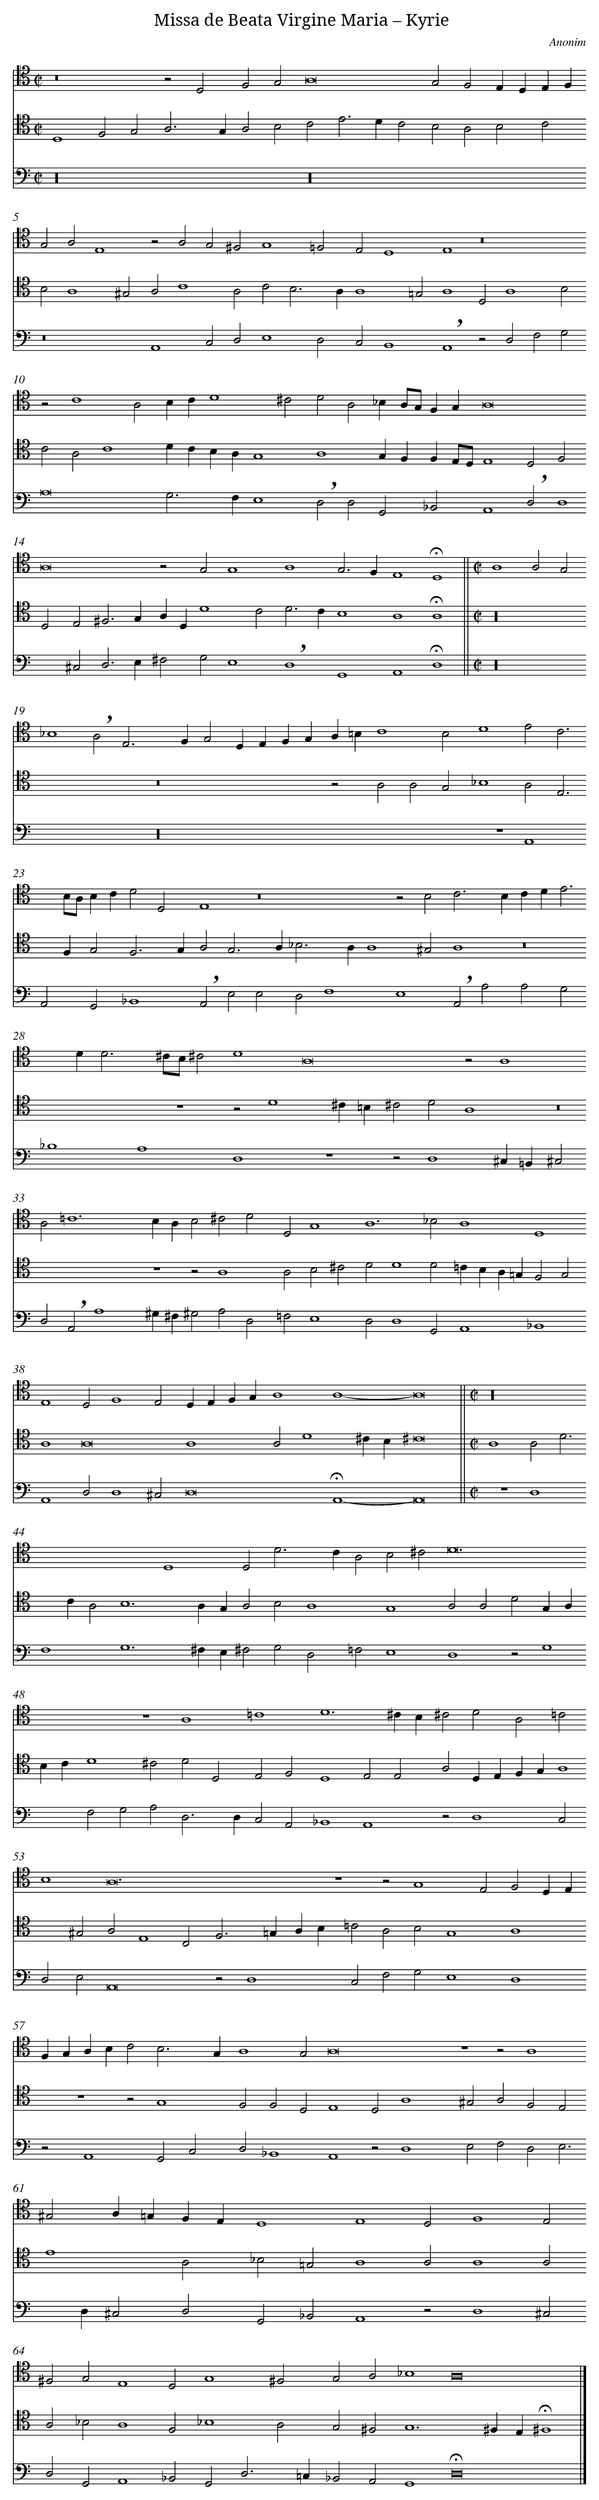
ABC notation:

X:1
T: Missa de Beata Virgine Maria – Kyrie
C: Anonim
L: 1/4
M: C|
V: 1 clef=tenor
V: 2 clef=tenor
V: 3 clef=bass
K: C
[V:1] z8 [|]
[V:2] D,4F,2G,2 [|]
[V:3] z16 [|]
[V:1] z2D,2F,2G,2 [|]
[V:2] A,2>G,2A,2B,2 [|]
[V:3]  [|]
[V:1] A,8 [|]
[V:2] C2E2>D2C2 [|]
[V:3] z16 [|]
[V:1] G,2F,2E,D,E,F, [|]
[V:2] B,2A,2B,2C2 [|]
[V:3]  [|]
[V:1] G,2A,2E,4 [|]
[V:2] B,2A,4^G,2 [|]
[V:3] z8 [|]
[V:1] z2A,2G,2^F,2 [|]
[V:2] A,2C4A,2 [|]
[V:3] A,,4C,2D,2 [|]
[V:1] G,4=F,2E,2 [|]
[V:2] C2B,2>A,2A,4 [|]
[V:3] E,4D,2C,2 [|]
[V:1] D,4E,4 [|]
[V:2] =G,2A,4 [|]
[V:3] B,,4!breath!A,,4 [|]
[V:1] z8 [|]
[V:2] D,2A,4B,2 [|]
[V:3] z2D,2F,2G,2 [|]
[V:1] z2C4A,2 [|]
[V:2] C2A,2C4 [|]
[V:3] A,8 [|]
[V:1] B,CD4^C2 [|]
[V:2] DCB,A,G,4 [|]
[V:3] G,2>F,2E,4 [|]
[V:1] D2A,2_B,A,/G,/F,G, [|]
[V:2] A,4G,F,F,E,/D,/ [|]
[V:3] !breath!D,2D,2G,,2_B,,2 [|]
[V:1] A,8 [|]
[V:2] E,4D,2F,2 [|]
[V:3] A,,4!breath!D,2D,4 [|]
[V:1] A,8 [|]
[V:2] D,2E,2^F,3G, [|]
[V:3] ^C,2D,3E, [|]
[V:1] z2G,2G,4 [|]
[V:2] A,D,D4C2 [|]
[V:3] ^F,2G,2E,4 [|]
[V:1] A,4G,3F, [|]
[V:2] D2>C2B,4 [|]
[V:3] !breath!D,4G,,4 [|]
[V:1] E,4!fermata!D,4 ||
[V:2] A,4!fermata!A,4 ||
[V:3] A,,4!fermata!D,4 ||
[V:1] [M:C|]A,4A,2G,2 [|]
[V:2] [M:C|]z16 [|]
[V:3] [M:C|]z16 [|]
[V:1] _B,4!breath!A,2E,3 [|]
[V:2]  [|]
[V:3]  [|]
[V:1] F,G,2D,E,F,G, [|]
[V:2] z8 [|]
[V:3] z16 [|]
[V:1] A,=B,C4B,2 [|]
[V:2] z2A,2A,2G,2 [|]
[V:3]  [|]
[V:1] D4E2C3 [|]
[V:2] _B,4A,2E,3 [|]
[V:3] z4A,,4 [|]
[V:1] B,/A,/B,CD2D,2 [|]
[V:2] F,G,2F,3G, [|]
[V:3] A,,2G,,2_B,,4 [|]
[V:1] E,4z8 [|]
[V:2] A,2G,2>A,2_B,3 [|]
[V:3] !breath!A,,2E,2E,2D,2 [|]
[V:1] z2B,2 [|]
[V:2] A,A,4^G,2 [|]
[V:3] F,4E,4 [|]
[V:1] C2>B,2CDE3 [|]
[V:2] A,4z8 [|]
[V:3] !breath!A,,2A,2A,2G,2 [|]
[V:1] D2<D2^C/B,/^C2 [|]
[V:2] z4 [|]
[V:3] _B,4A,4 [|]
[V:1] D4A,8 [|]
[V:2] z2D4^C=B, [|]
[V:3] D,4z4 [|]
[V:1] z2A,4 [|]
[V:2] ^C2D2A,4 [|]
[V:3] z2D,4^C,=B,, [|]
[V:1] A,2=C6 [|]
[V:2] z8 [|]
[V:3] ^C,2D,2!breath!A,,2A,4 [|]
[V:1] B,A,B,2^C2 [|]
[V:2] z4z2A,4 [|]
[V:3] ^G,^F,^G,2A,2 [|]
[V:1] D2D,2G,4 [|]
[V:2] A,2B,2^C2 [|]
[V:3] D,2=F,2E,4 [|]
[V:1] A,6_B,2 [|]
[V:2] D2D4D2 [|]
[V:3] D,2D,4G,,2 [|]
[V:1] A,4D,4 [|]
[V:2] =CB,A,=G,F,2G,2 [|]
[V:3] A,,4_B,,4 [|]
[V:1] E,4D,2F,4 [|]
[V:2] A,4A,8 [|]
[V:3] A,,4D,2D,4 [|]
[V:1] E,2D,E,F,G, [|]
[V:2] A,4 [|]
[V:3] ^C,2D,8 [|]
[V:1] A,4A,4- [|]
[V:2] A,2D4^CB, [|]
[V:3] !fermata!A,,4- [|]
[V:1] A,8 ||
[V:2] ^C8 ||
[V:3] A,,8 ||
[V:1] [M:C|]z16 [|]
[V:2] [M:C|]A,4A,2D3 [|]
[V:3] [M:C|]z4D,4 [|]
[V:1]  [|]
[V:2] CA,2B,6 [|]
[V:3] F,4G,6 [|]
[V:1] D,4D,2D3 [|]
[V:2] A,G,A,2B,2 [|]
[V:3] ^F,E,^F,2G,2 [|]
[V:1] CA,2B,2^C2 [|]
[V:2] A,4G,4 [|]
[V:3] D,2=F,2E,4 [|]
[V:1] D12 [|]
[V:2] A,2A,2D2G,A, [|]
[V:3] D,4z2G,4 [|]
[V:1] z4 [|]
[V:2] B,CD4^C2 [|]
[V:3] F,2G,2A,2 [|]
[V:1] A,4=C4 [|]
[V:2] D2D,2E,2F,2 [|]
[V:3] D,2>D,2C,2A,,2 [|]
[V:1] D6^CB, [|]
[V:2] D,4E,2E,2 [|]
[V:3] _B,,4A,,4 [|]
[V:1] ^C2D2A,2=C2 [|]
[V:2] A,2D,E,F,G,A,4 [|]
[V:3] z2D,4C,2 [|]
[V:1] B,4A,12 [|]
[V:2] ^G,2A,2E,4 [|]
[V:3] D,2E,2A,,8 [|]
[V:1]  [|]
[V:2] C,2F,3=G, [|]
[V:3] z2D,4 [|]
[V:1] z4z2G,4 [|]
[V:2] A,B,=C2A,2B,2 [|]
[V:3] C,2F,2G,2 [|]
[V:1] E,2F,2D,E, [|]
[V:2] G,4A,4 [|]
[V:3] E,4D,4 [|]
[V:1] F,G,A,B,C2B,3 [|]
[V:2] z4z2G,4 [|]
[V:3] z2A,,4G,,2 [|]
[V:1] G,A,4G,2 [|]
[V:2] F,2F,2D,2 [|]
[V:3] C,2D,2_B,,4 [|]
[V:1] A,8 [|]
[V:2] E,4D,2A,4 [|]
[V:3] A,,4z2D,4 [|]
[V:1] z4z2A,4 [|]
[V:2] ^G,2A,2F,2 [|]
[V:3] E,2F,2D,2 [|]
[V:1] ^G,2A,=G,F,E, [|]
[V:2] E,2E4A,2 [|]
[V:3] E,2>D,2^C,2D,2 [|]
[V:1] D,4E,4 [|]
[V:2] _B,2=G,2A,4 [|]
[V:3] G,,2_B,,2A,,4 [|]
[V:1] D,2F,4E,2 [|]
[V:2] A,2A,4A,2 [|]
[V:3] z2D,4^C,2 [|]
[V:1] ^F,2G,2E,4 [|]
[V:2] A,2_B,2A,4 [|]
[V:3] D,2G,,2A,,4 [|]
[V:1] D,2G,4^F,2 [|]
[V:2] F,2_B,4A,2 [|]
[V:3] _B,,2G,,2D,3=C, [|]
[V:1] G,2A,2_B,4 [|]
[V:2] G,2^F,2G,6 [|]
[V:3] _B,,2A,,2G,,4 [|]
[V:1] A,8 |]
[V:2] ^F,E,!fermata!^F,4 |]
[V:3] !fermata!D,8 |]
